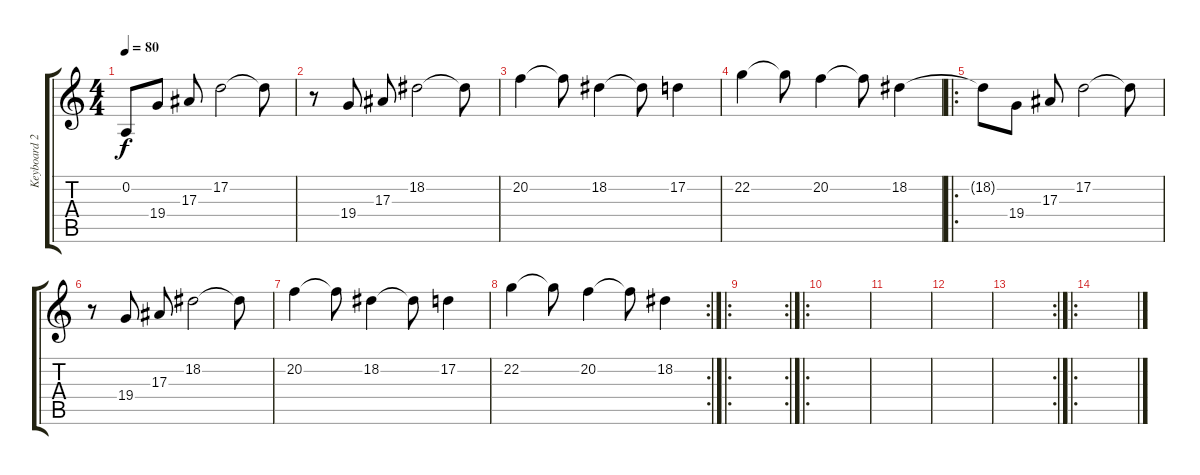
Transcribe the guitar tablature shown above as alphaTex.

\track ("Keyboard 2" "Keyboard 2") {instrument cello}
\staff {score tabs}
\tuning (D4 A3 F3 C3 G2 C2) {hide}
\ts (4 4)
\section ("" "")
\tempo 80
\clef g2
\ks c
0.2.8{dy f instrument cello} 19.4.8 17.3.8 17.2.2 17.2{t}.8 |
r.8 19.4.8 17.3.8 18.2.2 18.2{t}.8 |
20.2.4 20.2{t}.8 18.2.4 18.2{t}.8 17.2.4 |
22.2.4 22.2{t}.8 20.2.4 20.2{t}.8 18.2.4 |
\ro
18.2{t}.8 19.4.8 17.3.8 17.2.2 17.2{t}.8 |
r.8 19.4.8 17.3.8 18.2.2 18.2{t}.8 |
20.2.4 20.2{t}.8 18.2.4 18.2{t}.8 17.2.4 |
\rc 2
22.2.4 22.2{t}.8 20.2.4 20.2{t}.8 18.2.4 |
\ro
\rc 2
|
\ro
|
|
|
\rc 2
|
\ro
